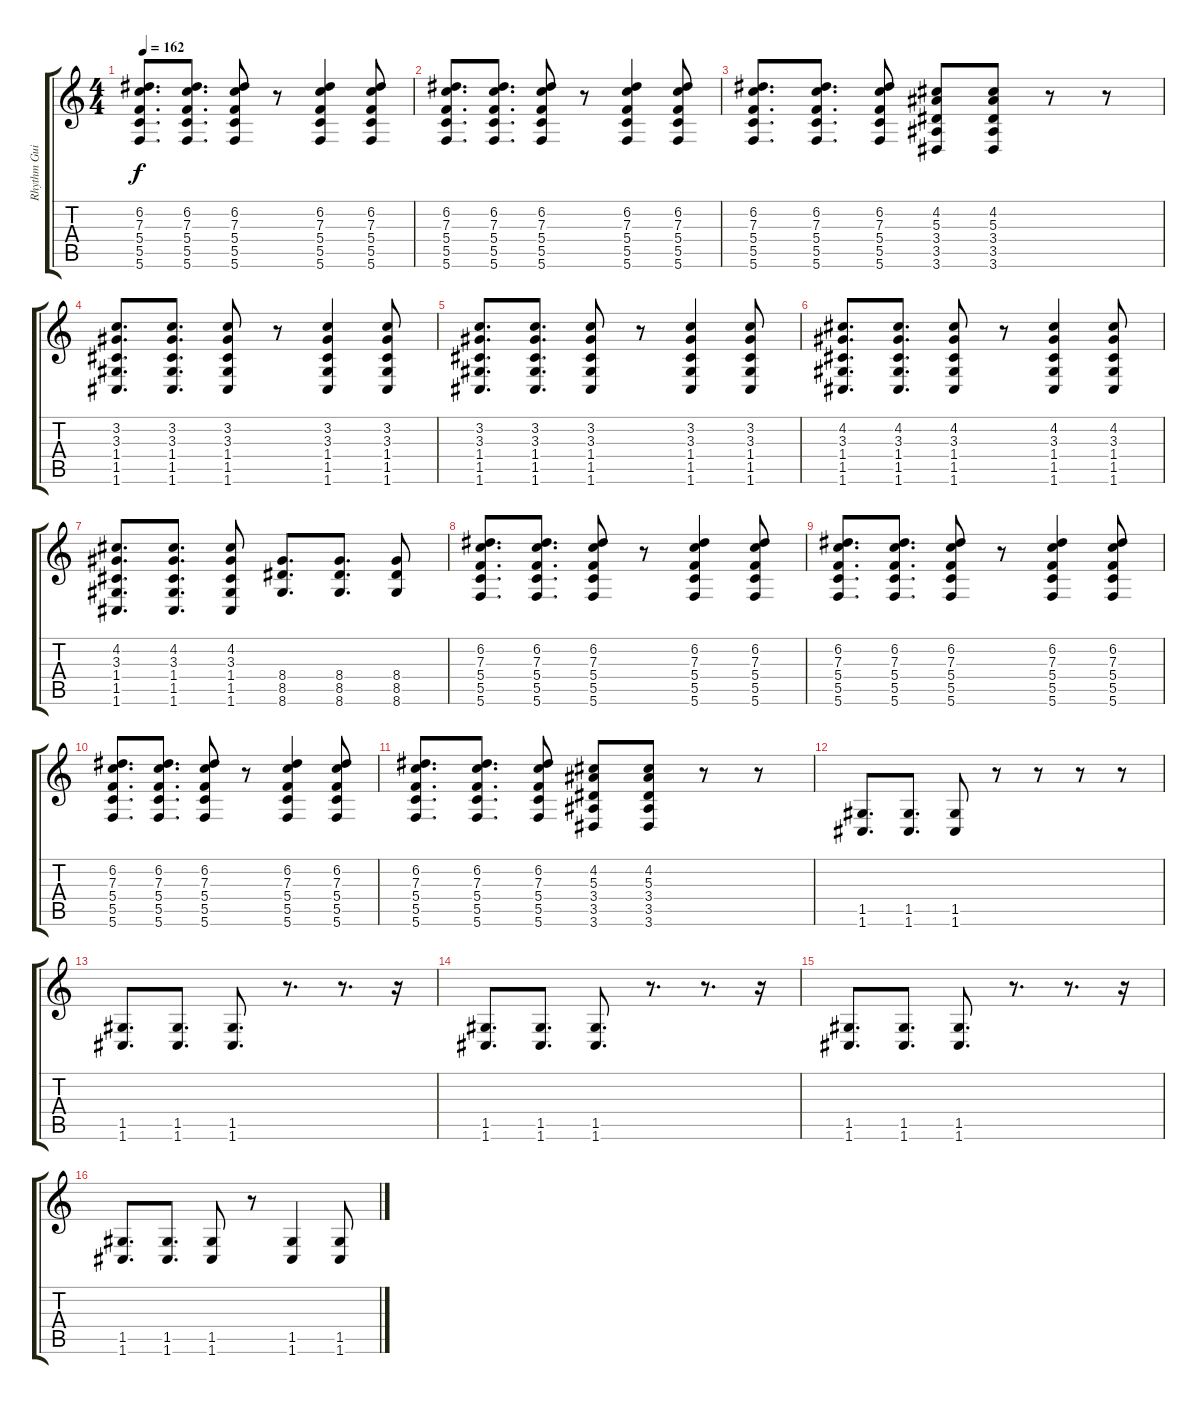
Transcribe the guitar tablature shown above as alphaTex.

\track ("Rhythm Guitar 2" "Rhythm Gui") {instrument distortionguitar}
\staff {score tabs}
\tuning (D4 A3 F3 C3 G2 C2) {hide}
\ts (4 4)
\tempo 162
\clef g2
\ks c
(6.2 7.3 5.4 5.5 5.6).8{d dy f} (6.2 7.3 5.4 5.5 5.6).8{d} (6.2 7.3 5.4 5.5 5.6).8 r.8 (6.2 7.3 5.4 5.5 5.6).4 (6.2 7.3 5.4 5.5 5.6).8 |
(6.2 7.3 5.4 5.5 5.6).8{d} (6.2 7.3 5.4 5.5 5.6).8{d} (6.2 7.3 5.4 5.5 5.6).8 r.8 (6.2 7.3 5.4 5.5 5.6).4 (6.2 7.3 5.4 5.5 5.6).8 |
(6.2 7.3 5.4 5.5 5.6).8{d} (6.2 7.3 5.4 5.5 5.6).8{d} (6.2 7.3 5.4 5.5 5.6).8 (4.2 5.3 3.4 3.5 3.6).8 (4.2 5.3 3.4 3.5 3.6).8 r.8 r.8 |
(3.2 3.3 1.4 1.5 1.6).8{d} (3.2 3.3 1.4 1.5 1.6).8{d} (3.2 3.3 1.4 1.5 1.6).8 r.8 (3.2 3.3 1.4 1.5 1.6).4 (3.2 3.3 1.4 1.5 1.6).8 |
(3.2 3.3 1.4 1.5 1.6).8{d} (3.2 3.3 1.4 1.5 1.6).8{d} (3.2 3.3 1.4 1.5 1.6).8 r.8 (3.2 3.3 1.4 1.5 1.6).4 (3.2 3.3 1.4 1.5 1.6).8 |
(4.2 3.3 1.4 1.5 1.6).8{d} (4.2 3.3 1.4 1.5 1.6).8{d} (4.2 3.3 1.4 1.5 1.6).8 r.8 (4.2 3.3 1.4 1.5 1.6).4 (4.2 3.3 1.4 1.5 1.6).8 |
(4.2 3.3 1.4 1.5 1.6).8{d} (4.2 3.3 1.4 1.5 1.6).8{d} (4.2 3.3 1.4 1.5 1.6).8 (8.4 8.5 8.6).8{d} (8.4 8.5 8.6).8{d} (8.4 8.5 8.6).8 |
(6.2 7.3 5.4 5.5 5.6).8{d} (6.2 7.3 5.4 5.5 5.6).8{d} (6.2 7.3 5.4 5.5 5.6).8 r.8 (6.2 7.3 5.4 5.5 5.6).4 (6.2 7.3 5.4 5.5 5.6).8 |
(6.2 7.3 5.4 5.5 5.6).8{d} (6.2 7.3 5.4 5.5 5.6).8{d} (6.2 7.3 5.4 5.5 5.6).8 r.8 (6.2 7.3 5.4 5.5 5.6).4 (6.2 7.3 5.4 5.5 5.6).8 |
(6.2 7.3 5.4 5.5 5.6).8{d} (6.2 7.3 5.4 5.5 5.6).8{d} (6.2 7.3 5.4 5.5 5.6).8 r.8 (6.2 7.3 5.4 5.5 5.6).4 (6.2 7.3 5.4 5.5 5.6).8 |
(6.2 7.3 5.4 5.5 5.6).8{d} (6.2 7.3 5.4 5.5 5.6).8{d} (6.2 7.3 5.4 5.5 5.6).8 (4.2 5.3 3.4 3.5 3.6).8 (4.2 5.3 3.4 3.5 3.6).8 r.8 r.8 |
(1.5 1.6).8{d} (1.5 1.6).8{d} (1.5 1.6).8 r.8 r.8 r.8 r.8 |
(1.5 1.6).8{d} (1.5 1.6).8{d} (1.5 1.6).8{d} r.8{d} r.8{d} r.16 |
(1.5 1.6).8{d} (1.5 1.6).8{d} (1.5 1.6).8{d} r.8{d} r.8{d} r.16 |
(1.5 1.6).8{d} (1.5 1.6).8{d} (1.5 1.6).8{d} r.8{d} r.8{d} r.16 |
(1.5 1.6).8{d} (1.5 1.6).8{d} (1.5 1.6).8 r.8 (1.5 1.6).4 (1.5 1.6).8
